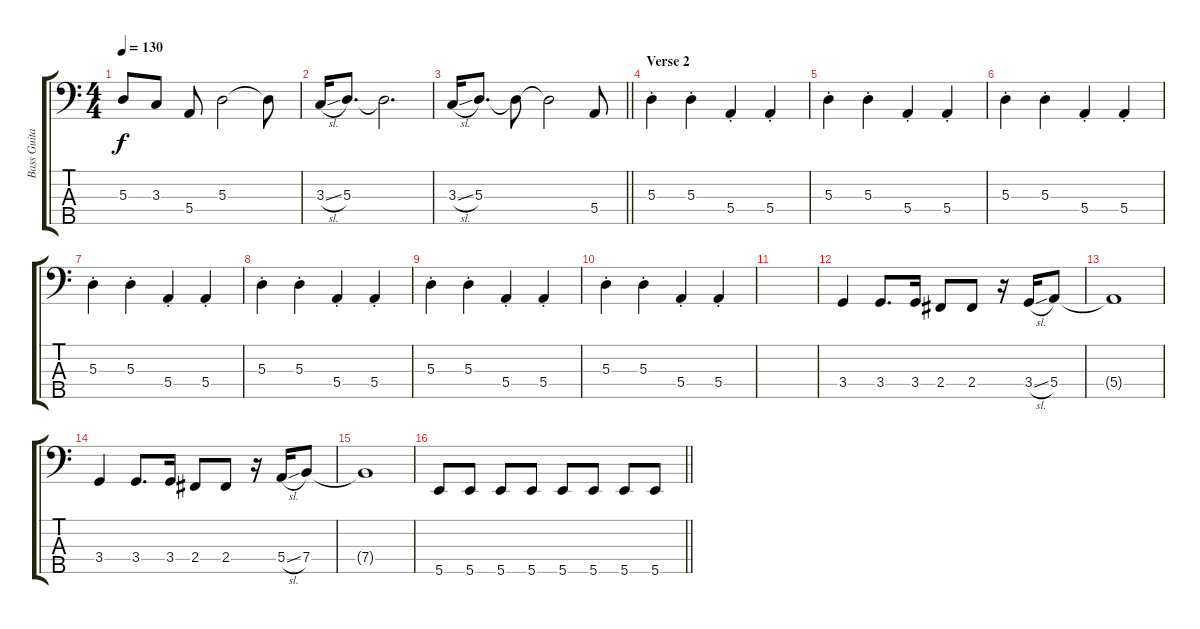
\track ("Bass Guitar" "Bass Guita") {instrument electricbassfinger}
\staff {score tabs}
\tuning (G2 D2 A1 E1 B0) {hide}
\ts (4 4)
\tempo 130
\clef f4
\ks c
5.3.8{dy f} 3.3.8 5.4.8 5.3.2 5.3{t}.8 |
3.3{sl}.16 5.3.8{d} 5.3{t}.2{d} |
\barLineRight lightlight
3.3{sl}.16 5.3.8{d} 5.3{t}.8 5.3{t}.2 5.4.8 |
\section ("" "Verse 2")
5.3{st}.4 5.3{st}.4 5.4{st}.4 5.4{st}.4 |
5.3{st}.4 5.3{st}.4 5.4{st}.4 5.4{st}.4 |
5.3{st}.4 5.3{st}.4 5.4{st}.4 5.4{st}.4 |
5.3{st}.4 5.3{st}.4 5.4{st}.4 5.4{st}.4 |
5.3{st}.4 5.3{st}.4 5.4{st}.4 5.4{st}.4 |
5.3{st}.4 5.3{st}.4 5.4{st}.4 5.4{st}.4 |
5.3{st}.4 5.3{st}.4 5.4{st}.4 5.4{st}.4 |
|
3.4.4 3.4.8{d} 3.4.16 2.4.8 2.4.8 r.16 3.4{sl}.16 5.4.8 |
5.4{t}.1 |
3.4.4 3.4.8{d} 3.4.16 2.4.8 2.4.8 r.16 5.4{sl}.16 7.4.8 |
7.4{t}.1 |
\barLineRight lightlight
5.5.8 5.5.8 5.5.8 5.5.8 5.5.8 5.5.8 5.5.8 5.5.8
